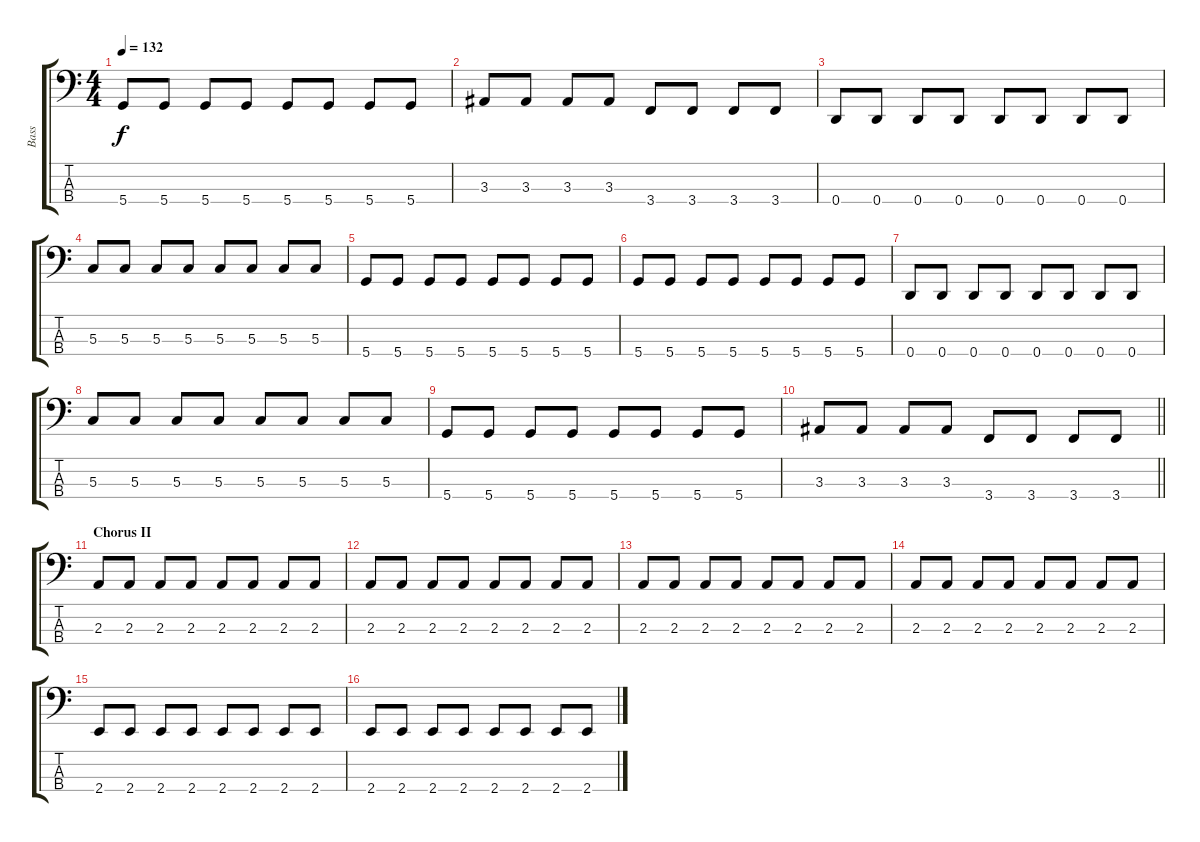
\track ("Bass" "Bass") {instrument electricbasspick}
\staff {score tabs}
\tuning (F2 C2 G1 D1) {hide}
\ts (4 4)
\tempo 132
\clef f4
\ks c
5.4.8{dy f} 5.4.8 5.4.8 5.4.8 5.4.8 5.4.8 5.4.8 5.4.8 |
3.3.8 3.3.8 3.3.8 3.3.8 3.4.8 3.4.8 3.4.8 3.4.8 |
0.4.8 0.4.8 0.4.8 0.4.8 0.4.8 0.4.8 0.4.8 0.4.8 |
5.3.8 5.3.8 5.3.8 5.3.8 5.3.8 5.3.8 5.3.8 5.3.8 |
5.4.8 5.4.8 5.4.8 5.4.8 5.4.8 5.4.8 5.4.8 5.4.8 |
5.4.8 5.4.8 5.4.8 5.4.8 5.4.8 5.4.8 5.4.8 5.4.8 |
0.4.8 0.4.8 0.4.8 0.4.8 0.4.8 0.4.8 0.4.8 0.4.8 |
5.3.8 5.3.8 5.3.8 5.3.8 5.3.8 5.3.8 5.3.8 5.3.8 |
5.4.8 5.4.8 5.4.8 5.4.8 5.4.8 5.4.8 5.4.8 5.4.8 |
\barLineRight lightlight
3.3.8 3.3.8 3.3.8 3.3.8 3.4.8 3.4.8 3.4.8 3.4.8 |
\section ("" "Chorus II")
2.3.8 2.3.8 2.3.8 2.3.8 2.3.8 2.3.8 2.3.8 2.3.8 |
2.3.8 2.3.8 2.3.8 2.3.8 2.3.8 2.3.8 2.3.8 2.3.8 |
2.3.8 2.3.8 2.3.8 2.3.8 2.3.8 2.3.8 2.3.8 2.3.8 |
2.3.8 2.3.8 2.3.8 2.3.8 2.3.8 2.3.8 2.3.8 2.3.8 |
2.4.8 2.4.8 2.4.8 2.4.8 2.4.8 2.4.8 2.4.8 2.4.8 |
2.4.8 2.4.8 2.4.8 2.4.8 2.4.8 2.4.8 2.4.8 2.4.8
